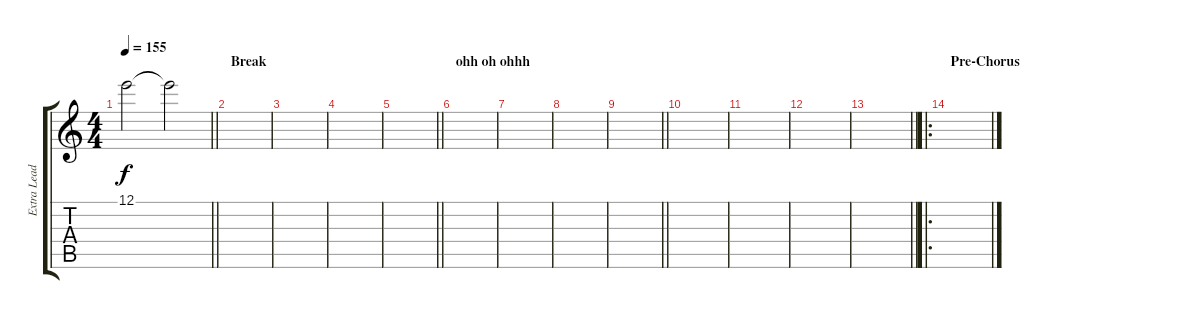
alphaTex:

\track ("Extra Lead" "Extra Lead") {instrument distortionguitar}
\staff {score tabs}
\tuning (E4 B3 G3 D3 A2 E2) {hide}
\ts (4 4)
\tempo 155
\clef g2
\barLineRight lightlight
\ks c
12.1.2{dy f} 12.1{t}.2{volume 0} |
\section ("" "Break")
|
|
|
\barLineRight lightlight
|
\section ("" "ohh oh ohhh")
|
|
|
\barLineRight lightlight
|
|
|
|
\barLineRight lightlight
|
\ro
\section ("" "Pre-Chorus")
